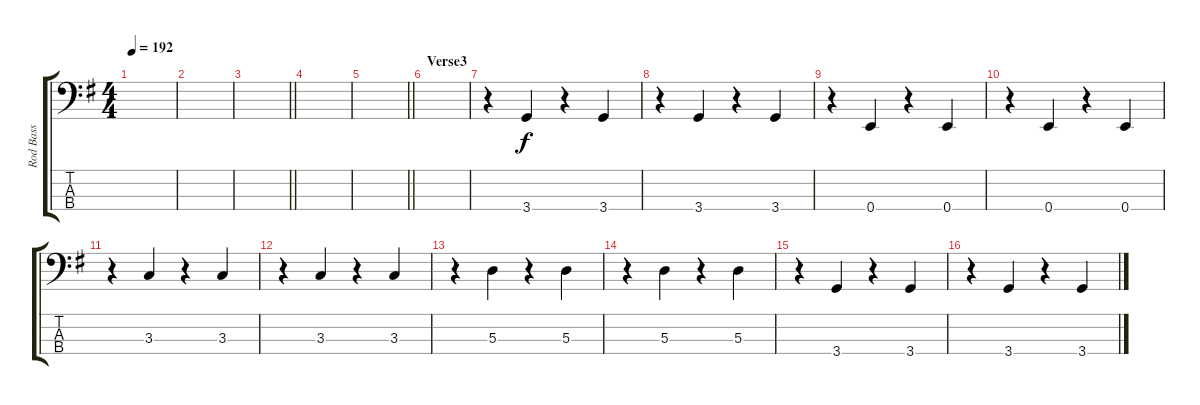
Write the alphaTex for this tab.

\track ("Rod Bass" "Rod Bass") {instrument electricbassfinger}
\staff {score tabs}
\tuning (G2 D2 A1 E1) {hide}
\ts (4 4)
\tempo 192
\clef f4
\ks g
|
|
\barLineRight lightlight
|
|
\barLineRight lightlight
|
\section ("" "Verse3")
|
r.4 3.4.4 r.4 3.4.4 |
r.4 3.4.4 r.4 3.4.4 |
r.4 0.4.4 r.4 0.4.4 |
r.4 0.4.4 r.4 0.4.4 |
r.4 3.3.4 r.4 3.3.4 |
r.4 3.3.4 r.4 3.3.4 |
r.4 5.3.4 r.4 5.3.4 |
r.4 5.3.4 r.4 5.3.4 |
r.4 3.4.4 r.4 3.4.4 |
r.4 3.4.4 r.4 3.4.4
